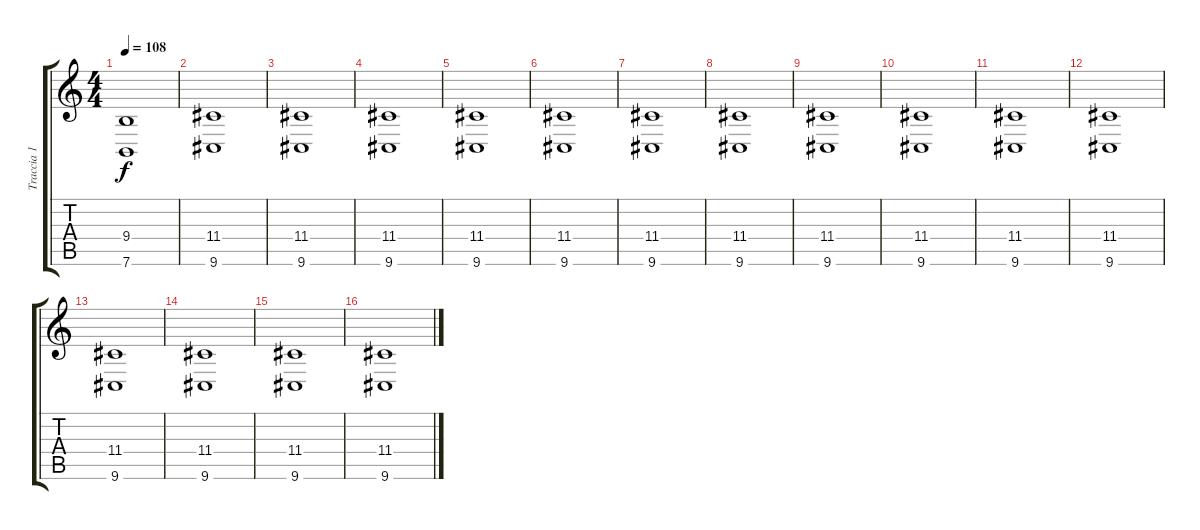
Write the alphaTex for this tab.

\track ("Traccia 1" "Traccia 1") {instrument drawbarorgan}
\staff {score tabs}
\tuning (E4 B3 G3 D3 A2 E2) {hide}
\ts (4 4)
\tempo 108
\clef g2
\ks c
(9.4 7.6).1{dy f} |
(11.4 9.6).1 |
(11.4 9.6).1 |
(11.4 9.6).1 |
(11.4 9.6).1 |
(11.4 9.6).1 |
(11.4 9.6).1 |
(11.4 9.6).1 |
(11.4 9.6).1 |
(11.4 9.6).1 |
(11.4 9.6).1 |
(11.4 9.6).1 |
(11.4 9.6).1 |
(11.4 9.6).1 |
(11.4 9.6).1 |
(11.4 9.6).1
